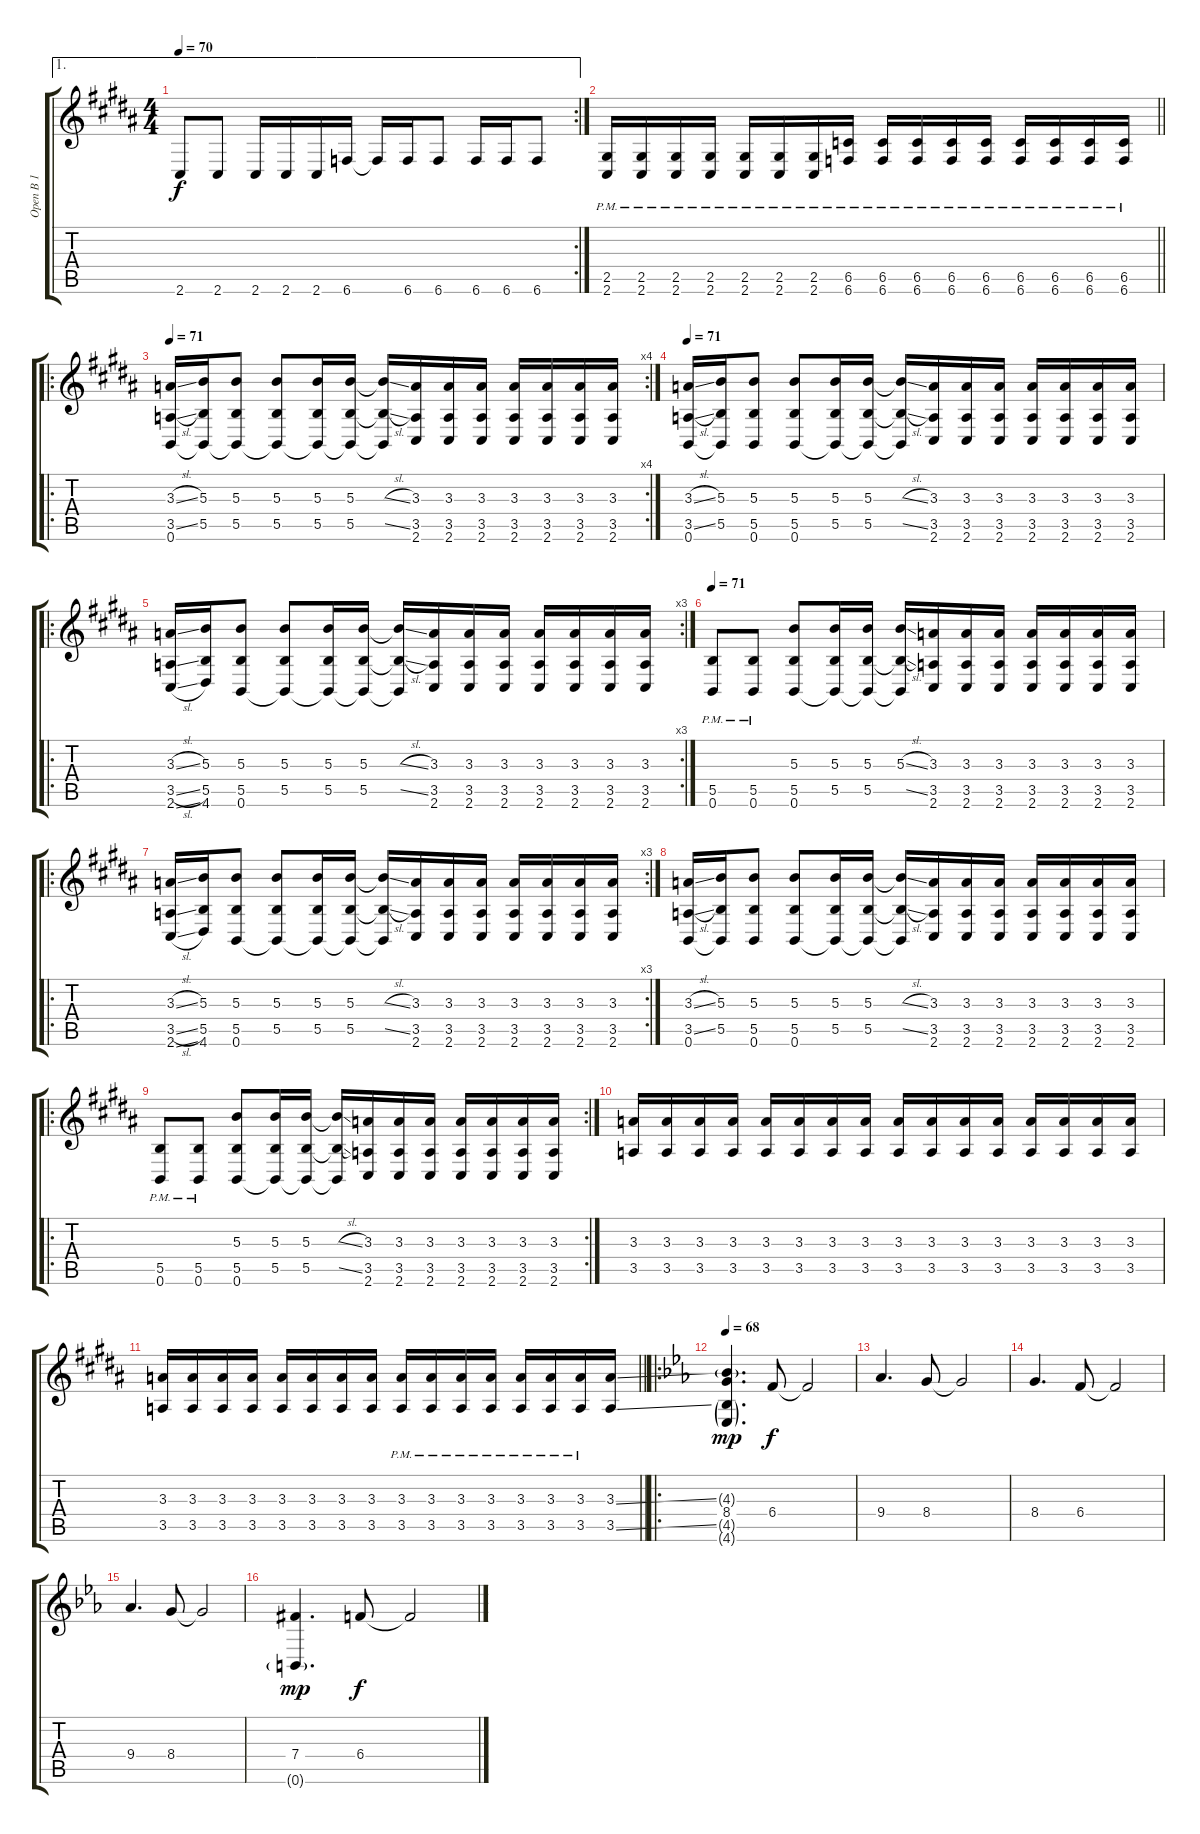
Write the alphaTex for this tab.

\track ("Open B 1" "Open B 1") {instrument distortionguitar}
\staff {score tabs}
\tuning (Eb4 B3 Gb3 B2 Gb2 B1) {hide}
\ae 1
\rc 2
\ts (4 4)
\tempo 70
\clef g2
\ks b
2.6.8{dy f} 2.6.8 2.6.16 2.6.16 2.6.16 6.6.16 6.6{t}.16 6.6.16 6.6.8 6.6.16 6.6.16 6.6.8 |
\barLineRight lightlight
(2.5{pm} 2.6{pm}).16 (2.5{pm} 2.6{pm}).16 (2.5{pm} 2.6{pm}).16 (2.5{pm} 2.6{pm}).16 (2.5{pm} 2.6{pm}).16 (2.5{pm} 2.6{pm}).16 (2.5{pm} 2.6{pm}).16 (6.5{pm} 6.6{pm}).16 (6.5{pm} 6.6{pm}).16 (6.5{pm} 6.6{pm}).16 (6.5{pm} 6.6{pm}).16 (6.5{pm} 6.6{pm}).16 (6.5{pm} 6.6{pm}).16 (6.5{pm} 6.6{pm}).16 (6.5{pm} 6.6{pm}).16 (6.5{pm} 6.6{pm}).16 |
\ro
\rc 4
\tempo 71
(3.3{sl} 3.5{sl} 0.6).16 (5.3 5.5 0.6{t}).16 (5.3 5.5 0.6{t}).8 (5.3 5.5 0.6{t}).8 (5.3 5.5 0.6{t}).16 (5.3 5.5 0.6{t}).16 (5.3{sl t} 5.5{sl t} 0.6{t}).16 (3.3 3.5 2.6).16 (3.3 3.5 2.6).16 (3.3 3.5 2.6).16 (3.3 3.5 2.6).16 (3.3 3.5 2.6).16 (3.3 3.5 2.6).16 (3.3 3.5 2.6).16 |
\tempo 71
(3.3{sl} 3.5{sl} 0.6).16 (5.3 5.5 0.6{t}).16 (5.3 5.5 0.6).8 (5.3 5.5 0.6).8 (5.3 5.5 0.6{t}).16 (5.3 5.5 0.6{t}).16 (5.3{sl t} 5.5{sl t} 0.6{t}).16 (3.3 3.5 2.6).16 (3.3 3.5 2.6).16 (3.3 3.5 2.6).16 (3.3 3.5 2.6).16 (3.3 3.5 2.6).16 (3.3 3.5 2.6).16 (3.3 3.5 2.6).16 |
\ro
\rc 3
(3.3{sl} 3.5{sl} 2.6{sl}).16 (5.3 5.5 4.6).16 (5.3 5.5 0.6).8 (5.3 5.5 0.6{t}).8 (5.3 5.5 0.6{t}).16 (5.3 5.5 0.6{t}).16 (5.3{sl t} 5.5{sl t} 0.6{t}).16 (3.3 3.5 2.6).16 (3.3 3.5 2.6).16 (3.3 3.5 2.6).16 (3.3 3.5 2.6).16 (3.3 3.5 2.6).16 (3.3 3.5 2.6).16 (3.3 3.5 2.6).16 |
\tempo 71
(5.5{pm} 0.6{pm}).8 (5.5{pm} 0.6{pm}).8 (5.3 5.5 0.6).8 (5.3 5.5 0.6{t}).16 (5.3 5.5 0.6{t}).16 (5.3{sl} 5.5{sl t} 0.6{t}).16 (3.3 3.5 2.6).16 (3.3 3.5 2.6).16 (3.3 3.5 2.6).16 (3.3 3.5 2.6).16 (3.3 3.5 2.6).16 (3.3 3.5 2.6).16 (3.3 3.5 2.6).16 |
\ro
\rc 3
(3.3{sl} 3.5{sl} 2.6{sl}).16 (5.3 5.5 4.6).16 (5.3 5.5 0.6).8 (5.3 5.5 0.6{t}).8 (5.3 5.5 0.6{t}).16 (5.3 5.5 0.6{t}).16 (5.3{sl t} 5.5{sl t} 0.6{t}).16 (3.3 3.5 2.6).16 (3.3 3.5 2.6).16 (3.3 3.5 2.6).16 (3.3 3.5 2.6).16 (3.3 3.5 2.6).16 (3.3 3.5 2.6).16 (3.3 3.5 2.6).16 |
(3.3{sl} 3.5{sl} 0.6).16 (5.3 5.5 0.6{t}).16 (5.3 5.5 0.6).8 (5.3 5.5 0.6).8 (5.3 5.5 0.6{t}).16 (5.3 5.5 0.6{t}).16 (5.3{sl t} 5.5{sl t} 0.6{t}).16 (3.3 3.5 2.6).16 (3.3 3.5 2.6).16 (3.3 3.5 2.6).16 (3.3 3.5 2.6).16 (3.3 3.5 2.6).16 (3.3 3.5 2.6).16 (3.3 3.5 2.6).16 |
\ro
\rc 2
(5.5{pm} 0.6{pm}).8 (5.5{pm} 0.6{pm}).8 (5.3 5.5 0.6).8 (5.3 5.5 0.6{t}).16 (5.3 5.5 0.6{t}).16 (5.3{sl t} 5.5{sl t} 0.6{t}).16 (3.3 3.5 2.6).16 (3.3 3.5 2.6).16 (3.3 3.5 2.6).16 (3.3 3.5 2.6).16 (3.3 3.5 2.6).16 (3.3 3.5 2.6).16 (3.3 3.5 2.6).16 |
(3.3 3.5).16 (3.3 3.5).16 (3.3 3.5).16 (3.3 3.5).16 (3.3 3.5).16 (3.3 3.5).16 (3.3 3.5).16 (3.3 3.5).16 (3.3 3.5).16 (3.3 3.5).16 (3.3 3.5).16 (3.3 3.5).16 (3.3 3.5).16 (3.3 3.5).16 (3.3 3.5).16 (3.3 3.5).16 |
\barLineRight lightlight
(3.3 3.5).16 (3.3 3.5).16 (3.3 3.5).16 (3.3 3.5).16 (3.3 3.5).16 (3.3 3.5).16 (3.3 3.5).16 (3.3 3.5).16 (3.3{pm} 3.5{pm}).16 (3.3{pm} 3.5{pm}).16 (3.3{pm} 3.5{pm}).16 (3.3{pm} 3.5{pm}).16 (3.3{pm} 3.5{pm}).16 (3.3{pm} 3.5{pm}).16 (3.3{pm} 3.5{pm}).16 (3.3{ss} 3.5{ss}).16 |
\ro
\tempo 68
\ks eb
(4.3{g} 8.4 4.5{g} 4.6{g}).4{d dy mp} 6.4.8{dy f} 6.4{t}.2 |
9.4.4{d} 8.4.8 8.4{t}.2 |
8.4.4{d} 6.4.8 6.4{t}.2 |
9.4.4{d} 8.4.8 8.4{t}.2 |
(7.4{acc #} 0.6{g}).4{d dy mp} 6.4.8{dy f} 6.4{t}.2
